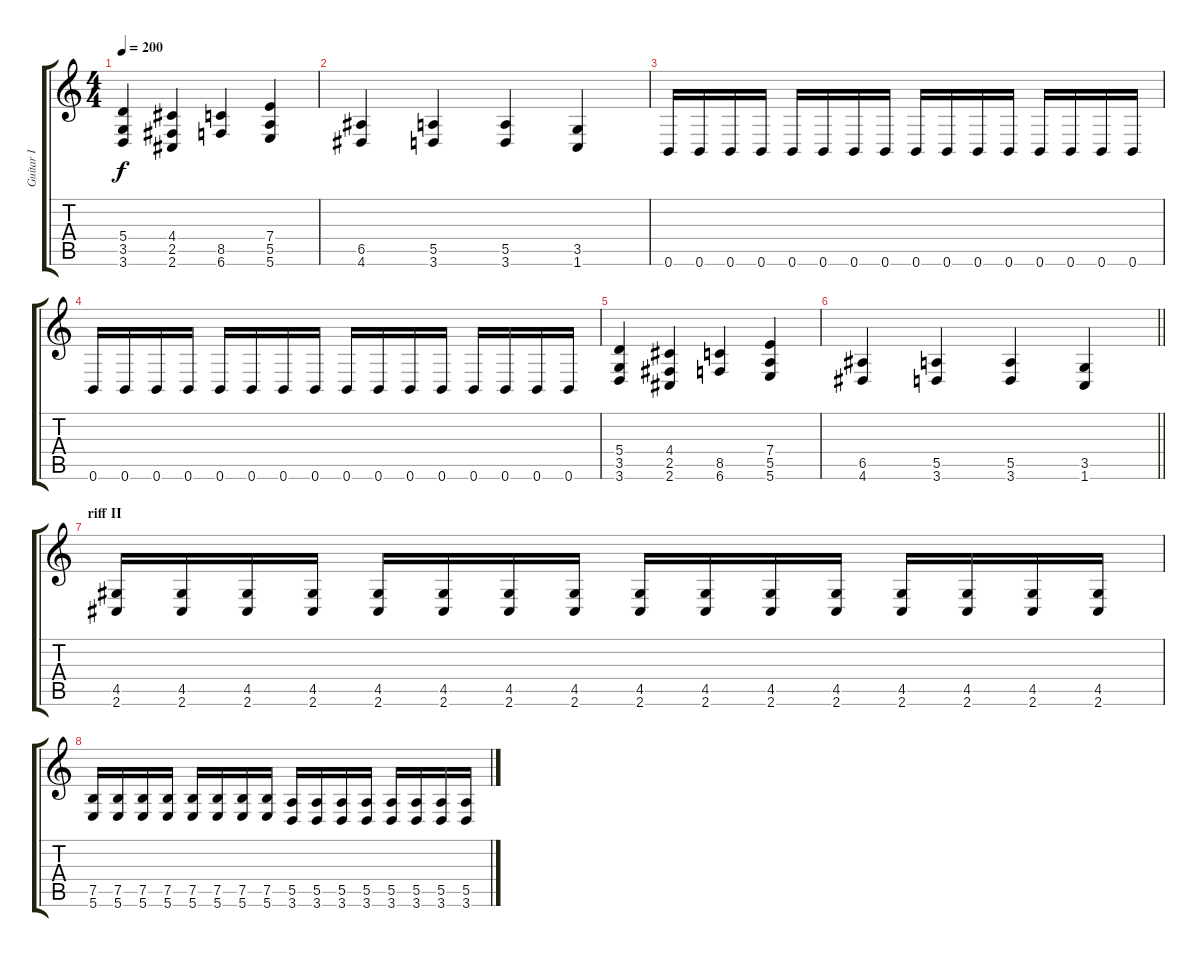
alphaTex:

\track ("Guitar I" "Guitar I") {instrument distortionguitar}
\staff {score tabs}
\tuning (B3 Gb3 D3 A2 E2 B1) {hide}
\ts (4 4)
\tempo 200
\clef g2
\ks c
(5.4 3.5 3.6).4{dy f} (4.4 2.5 2.6).4 (8.5 6.6).4 (7.4 5.5 5.6).4 |
(6.5 4.6).4 (5.5 3.6).4 (5.5 3.6).4 (3.5 1.6).4 |
0.6.16 0.6.16 0.6.16 0.6.16 0.6.16 0.6.16 0.6.16 0.6.16 0.6.16 0.6.16 0.6.16 0.6.16 0.6.16 0.6.16 0.6.16 0.6.16 |
0.6.16 0.6.16 0.6.16 0.6.16 0.6.16 0.6.16 0.6.16 0.6.16 0.6.16 0.6.16 0.6.16 0.6.16 0.6.16 0.6.16 0.6.16 0.6.16 |
(5.4 3.5 3.6).4 (4.4 2.5 2.6).4 (8.5 6.6).4 (7.4 5.5 5.6).4 |
\barLineRight lightlight
(6.5 4.6).4 (5.5 3.6).4 (5.5 3.6).4 (3.5 1.6).4 |
\section ("" "riff II")
(4.5 2.6).16 (4.5 2.6).16 (4.5 2.6).16 (4.5 2.6).16 (4.5 2.6).16 (4.5 2.6).16 (4.5 2.6).16 (4.5 2.6).16 (4.5 2.6).16 (4.5 2.6).16 (4.5 2.6).16 (4.5 2.6).16 (4.5 2.6).16 (4.5 2.6).16 (4.5 2.6).16 (4.5 2.6).16 |
(7.5 5.6).16 (7.5 5.6).16 (7.5 5.6).16 (7.5 5.6).16 (7.5 5.6).16 (7.5 5.6).16 (7.5 5.6).16 (7.5 5.6).16 (5.5 3.6).16 (5.5 3.6).16 (5.5 3.6).16 (5.5 3.6).16 (5.5 3.6).16 (5.5 3.6).16 (5.5 3.6).16 (5.5 3.6).16
